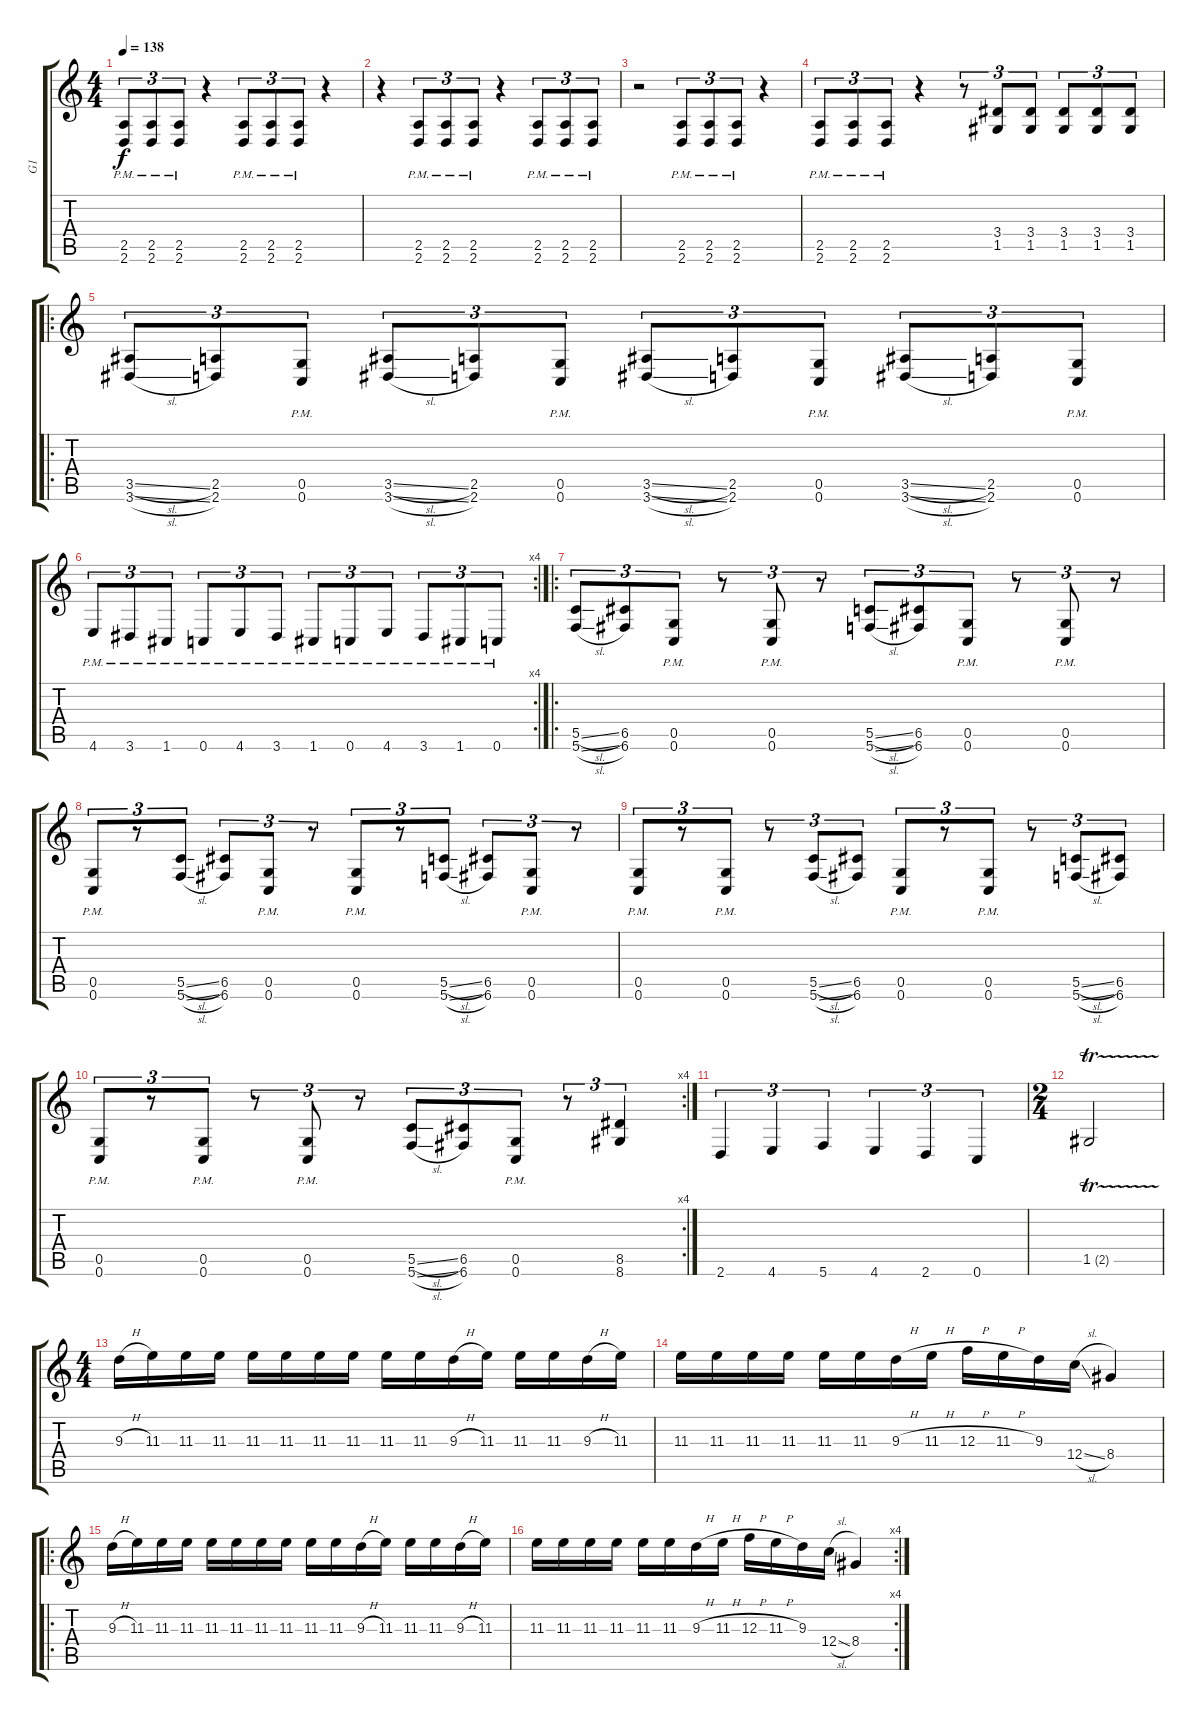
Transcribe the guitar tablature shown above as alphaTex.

\track ("G1" "G1") {instrument distortionguitar}
\staff {score tabs}
\tuning (D4 A3 F3 C3 G2 C2) {hide}
\ts (4 4)
\tempo 138
\clef g2
\ks c
(2.5{pm} 2.6{pm}).8{tu (3 2) dy f} (2.5{pm} 2.6{pm}).8{tu (3 2)} (2.5{pm} 2.6{pm}).8{tu (3 2)} r.4 (2.5{pm} 2.6{pm}).8{tu (3 2)} (2.5{pm} 2.6{pm}).8{tu (3 2)} (2.5{pm} 2.6{pm}).8{tu (3 2)} r.4 |
r.4 (2.5{pm} 2.6{pm}).8{tu (3 2)} (2.5{pm} 2.6{pm}).8{tu (3 2)} (2.5{pm} 2.6{pm}).8{tu (3 2)} r.4 (2.5{pm} 2.6{pm}).8{tu (3 2)} (2.5{pm} 2.6{pm}).8{tu (3 2)} (2.5{pm} 2.6{pm}).8{tu (3 2)} |
r.2 (2.5{pm} 2.6{pm}).8{tu (3 2)} (2.5{pm} 2.6{pm}).8{tu (3 2)} (2.5{pm} 2.6{pm}).8{tu (3 2)} r.4 |
(2.5{pm} 2.6{pm}).8{tu (3 2)} (2.5{pm} 2.6{pm}).8{tu (3 2)} (2.5{pm} 2.6{pm}).8{tu (3 2)} r.4 r.8{tu (3 2)} (3.4 1.5).8{tu (3 2)} (3.4 1.5).8{tu (3 2)} (3.4 1.5).8{tu (3 2)} (3.4 1.5).8{tu (3 2)} (3.4 1.5).8{tu (3 2)} |
\ro
(3.5{sl} 3.6{sl}).8{tu (3 2)} (2.5 2.6).8{tu (3 2)} (0.5{pm} 0.6{pm}).8{tu (3 2)} (3.5{sl} 3.6{sl}).8{tu (3 2)} (2.5 2.6).8{tu (3 2)} (0.5{pm} 0.6{pm}).8{tu (3 2)} (3.5{sl} 3.6{sl}).8{tu (3 2)} (2.5 2.6).8{tu (3 2)} (0.5{pm} 0.6{pm}).8{tu (3 2)} (3.5{sl} 3.6{sl}).8{tu (3 2)} (2.5 2.6).8{tu (3 2)} (0.5{pm} 0.6{pm}).8{tu (3 2)} |
\rc 4
4.6{pm}.8{tu (3 2)} 3.6{pm}.8{tu (3 2)} 1.6{pm}.8{tu (3 2)} 0.6{pm}.8{tu (3 2)} 4.6{pm}.8{tu (3 2)} 3.6{pm}.8{tu (3 2)} 1.6{pm}.8{tu (3 2)} 0.6{pm}.8{tu (3 2)} 4.6{pm}.8{tu (3 2)} 3.6{pm}.8{tu (3 2)} 1.6{pm}.8{tu (3 2)} 0.6{pm}.8{tu (3 2)} |
\ro
(5.5{sl} 5.6{sl}).8{tu (3 2)} (6.5 6.6).8{tu (3 2)} (0.5{pm} 0.6{pm}).8{tu (3 2)} r.8{tu (3 2)} (0.5{pm} 0.6{pm}).8{tu (3 2)} r.8{tu (3 2)} (5.5{sl} 5.6{sl}).8{tu (3 2)} (6.5 6.6).8{tu (3 2)} (0.5{pm} 0.6{pm}).8{tu (3 2)} r.8{tu (3 2)} (0.5{pm} 0.6{pm}).8{tu (3 2)} r.8{tu (3 2)} |
(0.5{pm} 0.6{pm}).8{tu (3 2)} r.8{tu (3 2)} (5.5{sl} 5.6{sl}).8{tu (3 2)} (6.5 6.6).8{tu (3 2)} (0.5{pm} 0.6{pm}).8{tu (3 2)} r.8{tu (3 2)} (0.5{pm} 0.6{pm}).8{tu (3 2)} r.8{tu (3 2)} (5.5{sl} 5.6{sl}).8{tu (3 2)} (6.5 6.6).8{tu (3 2)} (0.5{pm} 0.6{pm}).8{tu (3 2)} r.8{tu (3 2)} |
(0.5{pm} 0.6{pm}).8{tu (3 2)} r.8{tu (3 2)} (0.5{pm} 0.6{pm}).8{tu (3 2)} r.8{tu (3 2)} (5.5{sl} 5.6{sl}).8{tu (3 2)} (6.5 6.6).8{tu (3 2)} (0.5{pm} 0.6{pm}).8{tu (3 2)} r.8{tu (3 2)} (0.5{pm} 0.6{pm}).8{tu (3 2)} r.8{tu (3 2)} (5.5{sl} 5.6{sl}).8{tu (3 2)} (6.5 6.6).8{tu (3 2)} |
\rc 4
(0.5{pm} 0.6{pm}).8{tu (3 2)} r.8{tu (3 2)} (0.5{pm} 0.6{pm}).8{tu (3 2)} r.8{tu (3 2)} (0.5{pm} 0.6{pm}).8{tu (3 2)} r.8{tu (3 2)} (5.5{sl} 5.6{sl}).8{tu (3 2)} (6.5 6.6).8{tu (3 2)} (0.5{pm} 0.6{pm}).8{tu (3 2)} r.8{tu (3 2)} (8.5 8.6).4{tu (3 2)} |
2.6.4{tu (3 2)} 4.6.4{tu (3 2)} 5.6.4{tu (3 2)} 4.6.4{tu (3 2)} 2.6.4{tu (3 2)} 0.6.4{tu (3 2)} |
\ts (2 4)
1.5{tr (2 32)}.2 |
\ts (4 4)
9.3{h}.16 11.3.16 11.3.16 11.3.16 11.3.16 11.3.16 11.3.16 11.3.16 11.3.16 11.3.16 9.3{h}.16 11.3.16 11.3.16 11.3.16 9.3{h}.16 11.3.16 |
11.3.16 11.3.16 11.3.16 11.3.16 11.3.16 11.3.16 9.3{h}.16 11.3{h}.16 12.3{h}.16 11.3{h}.16 9.3.16 12.4{sl}.16 8.4.4 |
\ro
9.3{h}.16 11.3.16 11.3.16 11.3.16 11.3.16 11.3.16 11.3.16 11.3.16 11.3.16 11.3.16 9.3{h}.16 11.3.16 11.3.16 11.3.16 9.3{h}.16 11.3.16 |
\rc 4
11.3.16 11.3.16 11.3.16 11.3.16 11.3.16 11.3.16 9.3{h}.16 11.3{h}.16 12.3{h}.16 11.3{h}.16 9.3.16 12.4{sl}.16 8.4.4
